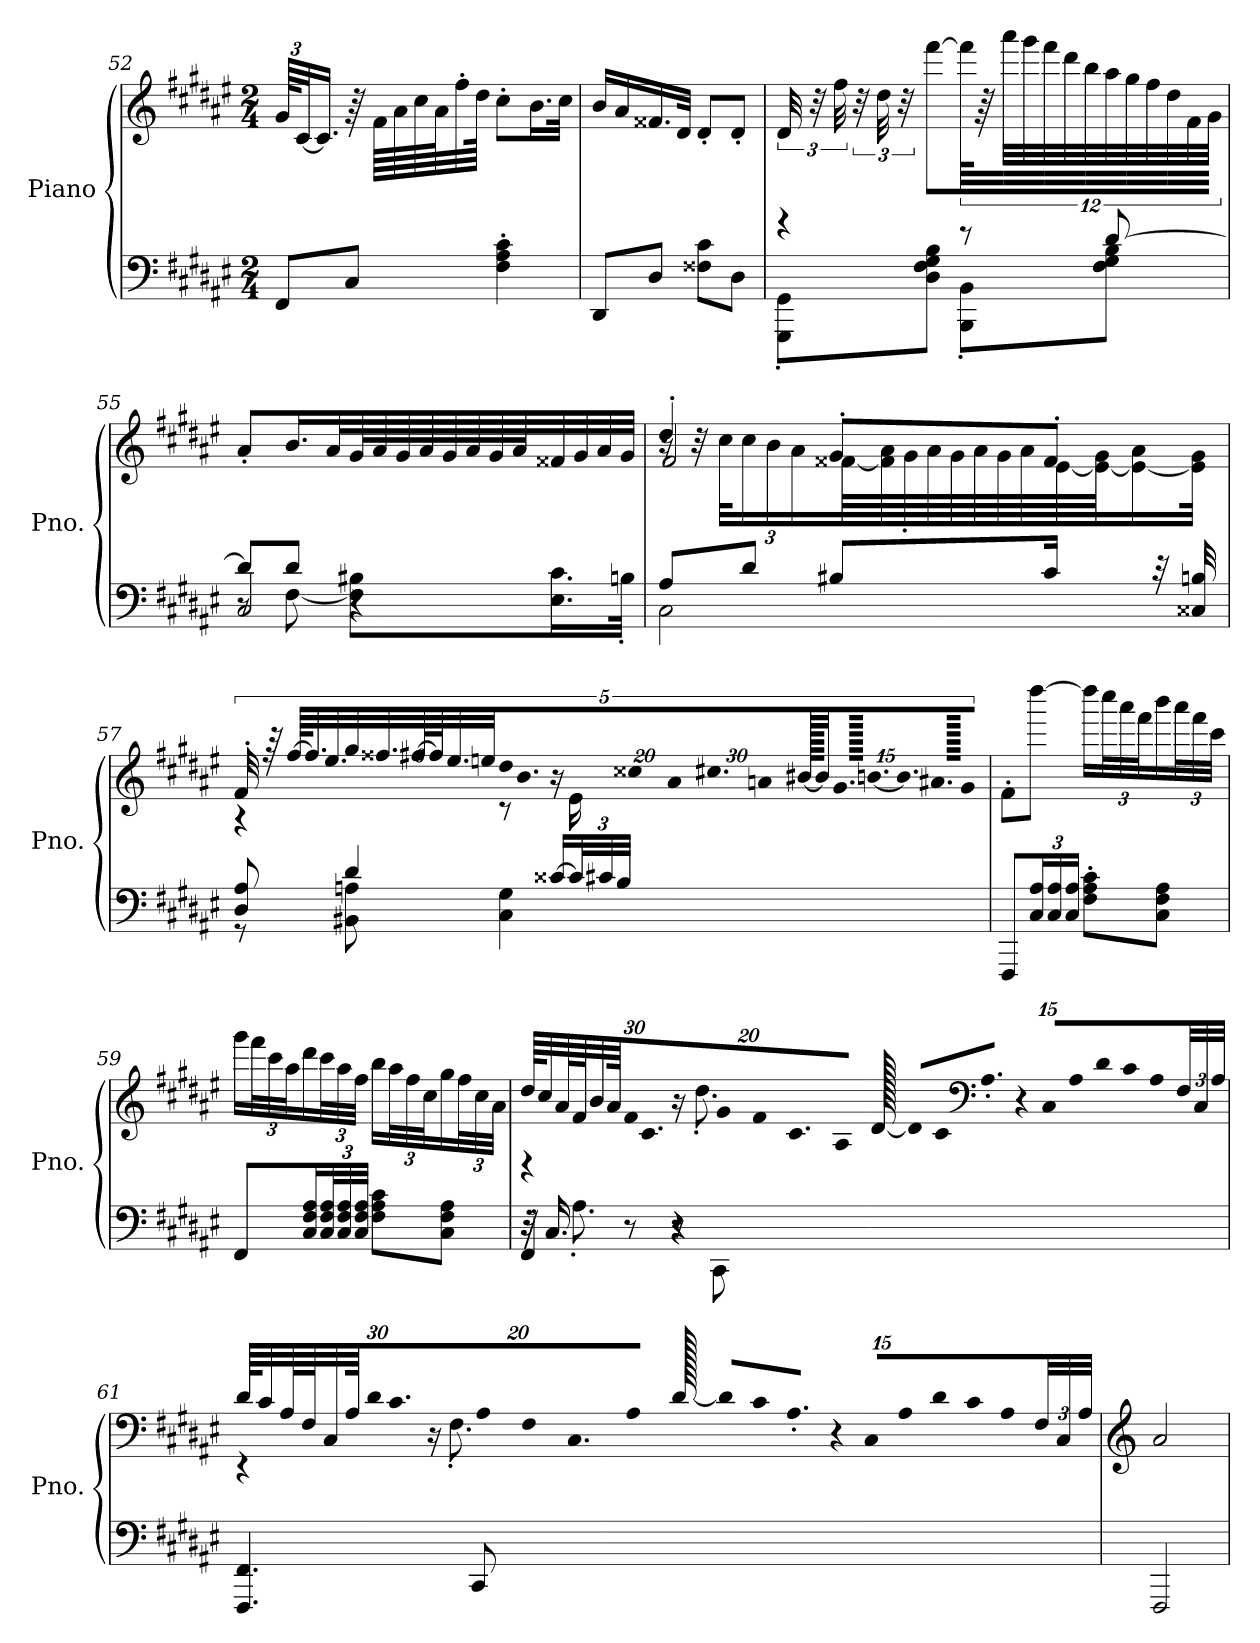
**kern	**kern
*part1	*part1
*staff2	*staff1
*I"Piano	*
*I'Pno.	*
!!LO:LB:g=z
*clefF4	*clefG2
*k[f#c#g#d#a#e#]	*k[f#c#g#d#a#e#]
*M2/4	*M2/4
*	*Xbrackettup
=52	=52
8FF#/L	96g#/KLLL
.	[48c#/J
.	16.c#/JJ]
8C#/J	64r
.	64f#\LLLL
.	64a#\
.	64cc#\
.	64a#\J
.	32ff#'\
.	64dd#\JJJk
*	*MM30
4F#\' 4A#\' 4c#\'	8cc#'\L
.	16.b\L
.	32cc#\JJk
=53	=53
8DD#/L	16b/LL
.	16a#/
8D#/J	16.f##X/
.	32d#/JJk
8F##X\ 8c#\L	8d#'/L
8D#\J	8d#'/J
!!LO:PB:g=z
=54	=54
*^	*
*	*	*brackettup
4r	8GGG#\' 8GG#\'L	48d#/
.	.	48r
.	.	48ff#\
.	.	48r
.	.	48dd#\
.	.	48r
.	8D#\ 8F#\ 8G#\ 8B\J	[8fff#\L
8r	8BBB\' 8BB\'L	96fff#\Jkkk]
.	.	96r
.	.	48aaa#\LLL
.	.	48ggg#\
*	*	*Xbrackettup
.	.	48fff#\
.	.	48ddd#\
.	.	48bb\
[8d#/	8F#\ 8G#\ 8B\J	48aa#\
.	.	48gg#\
.	.	48ff#\
.	.	48dd#\
.	.	48f#\
.	.	48g#\JJJ
=55	=55	=55
*	*^	*
8d#/L]	8r	2C#/	8a#'/L
8d#/J	[8F#\	.	16.b/L
.	.	.	32a#/L
4r	8F#\] 8B#X\L	.	64g#/L
.	.	.	64a#/
.	.	.	64g#/
.	.	.	64a#/
.	.	.	64g#/
.	.	.	64a#/
.	.	.	64g#/
.	.	.	64a#/J
.	16.E#\ 16.c#\L	.	32f##X/
.	.	.	32g#/
.	.	.	32a#/
.	32Bn'\JJk	.	32g#/JJJ
*	*v	*v	*
!!LO:LB:g=z
=56	=56	=56
*	*	*^
*	*	*	*^
8A#/L	2C#\	4dd#'/	16r	2f#/
.	.	.	32r	.
.	.	.	32cc#\KLL	.
8d#/J	.	.	24cc#\	.
.	.	.	24b\	.
.	.	.	24a#\	.
8B#X/L	.	8g#'/L	[64f##X\LL	.
.	.	.	64f##\] 64a#\	.
.	.	.	64g#'\	.
.	.	.	64a#\	.
.	.	.	64g#\	.
.	.	.	64a#\	.
.	.	.	64g#\	.
.	.	.	64a#\	.
16c#/Jk	.	8f##'/J	[64e#\	.
.	.	.	64e#\_ 64g#\JJ	.
.	.	.	16e#\_ 16a#\	.
32r	.	.	.	.
32C##X/ 32Bn/	.	.	32e#\] 32g#\JJk	.
*	*	*v	*v	*v
!!LO:LB:g=z
=57	=57	=57
*	*	*brackettup
*	*	*MM29
*	*	*^
8D#/ 8A#/	8r	40f#'/	4r
.	.	80r	.
.	.	[80ff#/KLLL	.
.	.	40.ff#/]	.
.	.	40.ee#/	.
*	*	*Xbrackettup	*
*	*	*MM21	*
4d#/	8BB#X\ 8An\	48gg#/	.
.	.	48.ff##X/	.
.	.	[96ff#X/L	.
.	.	96ff#/J]	.
.	.	48.ee#/	.
.	.	48een/	.
*	*	*MM19	*
!	!	!LO:N:vis=256%9	!
.	4C#\ 4G#\	960%17dd#/L	8r
!	!	!LO:N:vis=32.	!
.	.	640%17b/	.
.	.	1920ryy	.
!	!	!LO:N:vis=256%9	!
.	.	960%17cc##X/	.
!	!	!LO:N:vis=256%9	!
.	.	960%17a#/	.
!	!	!LO:N:vis=32.	!
.	.	640%17cc#X/	.
.	.	1920ryy	.
!	!	!LO:N:vis=256%9	!
.	.	960%17an/	.
*	*	*MM17	*
[16c##X/LL	.	[960b#X/	16r
.	.	60b#/]	.
!	!	!LO:N:vis=32.	!
.	.	640%17g#/	.
.	.	1920ryy	.
!	!	!LO:N:vis=256.	!
.	.	[1920%17bn/K	.
!	!	!LO:N:vis=32.	!
.	.	640%17b/]	.
*Xbrackettup	*	*	*
*	*	*MM15	*
48c##/L]	.	.	16e#\
!	!	!LO:N:vis=32.	!
.	.	640%17a#X/	.
48c#X/	.	.	.
48B/JJJ	.	.	.
.	.	1920ryy	.
!	!	!LO:N:vis=256%9	!
.	.	960%17g#/JJJJ	.
*v	*v	*	*
*	*v	*v
!!LO:LB:g=z
=58	=58
*	*MM34
8FFF#/L	8f#'\L
24C#/ 24A#/L	[8dddd#\J
24C#/ 24A#/	.
24C#/ 24A#/JJ	.
8F#\' 8A#\' 8c#\'L	16dddd#\LL]
.	48cccc#\L
.	48aaa#\
.	48fff#\J
8C#\ 8F#\ 8A#\J	16bbb\
.	48aaa#\L
.	48fff#\
.	48ccc#\JJJ
=59	=59
8FF#/L	16ggg#\LL
.	48fff#\L
.	48ccc#\
.	48aa#\J
16C#/ 16F#/ 16A#/L	16ddd#\
48C#/ 48F#/ 48A#/L	48ccc#\L
48C#/ 48F#/ 48A#/	48aa#\
48C#/ 48F#/ 48A#/JJJ	48ff#\JJJ
8F#\ 8A#\ 8c#\L	16bb\LL
.	48aa#\L
.	48ff#\
.	48cc#\J
8C#\ 8F#\ 8A#\J	16gg#\
.	48ff#\L
.	48cc#\
.	48a#\JJJ
!!LO:LB:g=z
=60	=60
*^	*^
*	*^	*	*
32r	16r	4FF#'/	64dd#/KLLL	4r
.	.	.	32cc#/	.
16.C#/	.	.	.	.
.	.	.	64a#/L	.
.	8.A#'\	.	64f#/J	.
.	.	.	32b/	.
.	.	.	64a#/L	.
*	*	*	*MM31	*
!	!	!	!LO:N:vis=256%9	!
8r	.	.	960%17f#/	.
!	!	!	!LO:N:vis=32.	!
.	.	.	640%17c#/	.
.	.	.	1920ryy	.
!	!	!	!LO:N:vis=256%9	!
.	.	.	960%17g#/	.
!	!	!	!LO:N:vis=256%9	!
.	.	.	960%17f#/	.
!	!	!	!LO:N:vis=32.	!
.	.	.	640%17c#/	.
.	.	.	1920ryy	.
!	!	!	!LO:N:vis=256%9	!
.	.	.	960%17A#/JJJJ	.
*	*	*	*MM27	*
4r	8r	4r	[960d#/	16r
.	.	.	960%23d#/LLL]	.
.	.	.	80c#/K	.
*	*	*	*clefF4	*
.	.	.	40.A#'/JJJ	.
.	.	.	.	8.F#'\
.	.	.	80r	.
.	.	.	80C#/KLLL	.
.	.	.	40A#/	.
*	*	*	*MM24	*
.	8CC#\	.	64d#/K	.
.	.	.	32c#/	.
.	.	.	64A#/K	.
.	.	.	48F#/	.
.	.	.	48C#/	.
.	.	.	48A#/JJJ	.
*v	*v	*v	*	*
!!LO:LB:g=z	!!
=61	=61	=61
4.FFF#/ 4.FF#/	64d#/KLLL	4r
.	32c#/	.
.	64A#/L	.
.	64F#/J	.
.	32C#/	.
.	64A#/L	.
*	*MM22	*
!	!LO:N:vis=256%9	!
.	960%17d#/	.
!	!LO:N:vis=32.	!
.	640%17c#/	.
.	1920ryy	.
!	!LO:N:vis=256%9	!
.	960%17A#/	.
!	!LO:N:vis=256%9	!
.	960%17F#/	.
!	!LO:N:vis=32.	!
.	640%17C#/	.
.	1920ryy	.
!	!LO:N:vis=256%9	!
.	960%17A#/JJJJ	.
*	*MM21	*
.	[960d#/	16r
.	960%23d#/LLL]	.
.	80c#/K	.
.	40.A#'/JJJ	.
.	.	8.F#'\
.	80r	.
.	80C#/KLLL	.
.	40A#/	.
*	*MM20	*
8CC#/	64d#/K	.
.	32c#/	.
.	64A#/K	.
.	48F#/	.
.	48C#/	.
.	48A#/JJJ	.
*	*v	*v
=62	=62
*	*clefG2
*	*MM13
2FFF#/	2a#/
=	=
*-	*-
